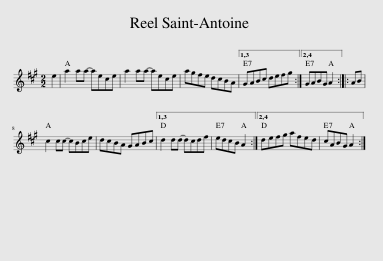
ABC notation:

X:1
L:1/8
M:2/2
I:linebreak $
K:A
V:1 treble
V:1
 e2 | a2 aa- aece | a2 aa- aece | agfe dcBA |1,3 GABc defg :|2,4 %5
 GABG A2 :: AB |$ c2 cc- cBce | dcBA GABc |1,3 d2 dd- dcdf | %10
 edcB A2 :|2,4 defg afed | cABG A2 :| %13
